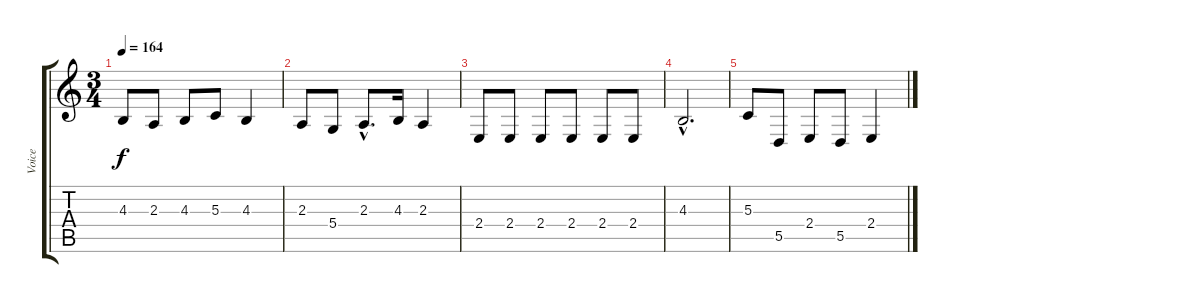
\track ("Voice" "Voice") {instrument voiceoohs}
\staff {score tabs}
\tuning (E4 B3 G3 D3 A2 E2) {hide}
\ts (3 4)
\tempo 164
\clef g2
\ks c
4.3.8{dy f} 2.3.8 4.3.8 5.3.8 4.3.4 |
2.3.8 5.4.8 2.3{hac}.8{d} 4.3.16 2.3.4 |
2.4.8 2.4.8 2.4.8 2.4.8 2.4.8 2.4.8 |
4.3{hac}.2{d} |
5.3.8 5.5.8 2.4.8 5.5.8 2.4.4
